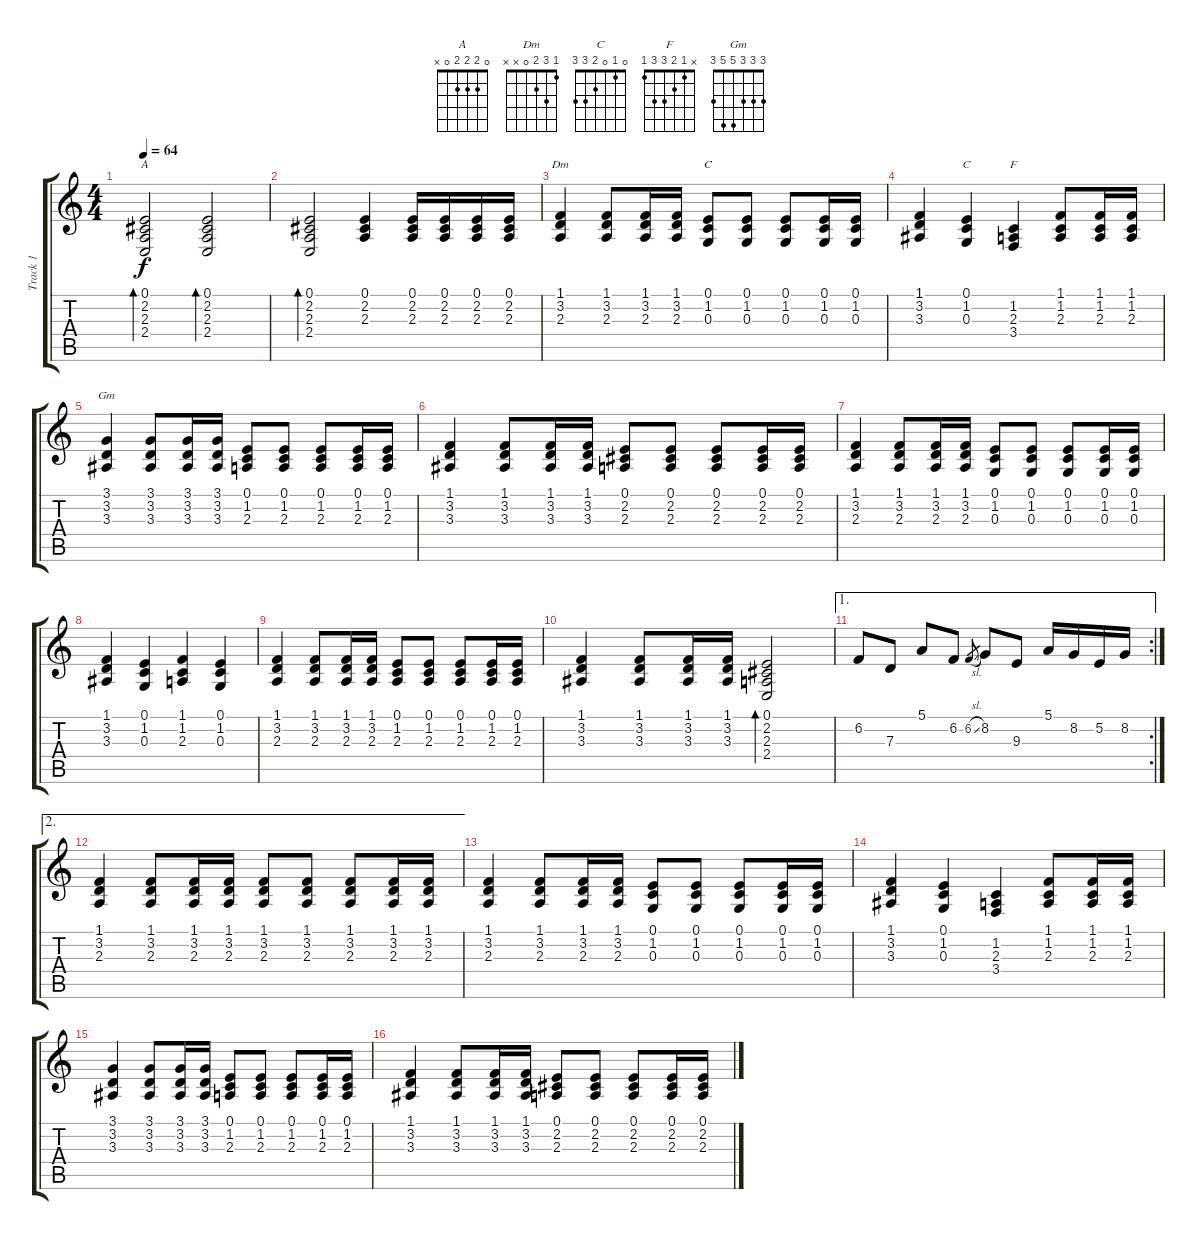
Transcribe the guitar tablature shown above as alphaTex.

\track ("Track 1" "Track 1") {instrument brightacousticpiano}
\staff {score tabs}
\tuning (E4 B3 G3 D3 A2 E2) {hide}
\chord ("A" 0 2 2 2 0 x)
\chord ("Dm" 1 3 2 0 x x)
\chord ("C" 0 1 0 2 3 x)
\chord ("C" 0 1 0 2 3 3)
\chord ("F" x 1 2 3 3 1)
\chord ("Gm" 3 3 3 5 5 3)
\ts (4 4)
\tempo 64
\clef g2
\ks c
(0.1 2.2 2.3 2.4).2{bd 480 ch "A" dy f} (0.1 2.2 2.3 2.4).2{bd 480} |
(0.1 2.2 2.3 2.4).2{bd 480} (0.1 2.2 2.3).4 (0.1 2.2 2.3).16 (0.1 2.2 2.3).16 (0.1 2.2 2.3).16 (0.1 2.2 2.3).16 |
(1.1 3.2 2.3).4{ch "Dm"} (1.1 3.2 2.3).8 (1.1 3.2 2.3).16 (1.1 3.2 2.3).16 (0.1 1.2 0.3).8{ch "C"} (0.1 1.2 0.3).8 (0.1 1.2 0.3).8 (0.1 1.2 0.3).16 (0.1 1.2 0.3).16 |
(1.1 3.2 3.3).4 (0.1 1.2 0.3).4{ch "C"} (1.2 2.3 3.4).4{ch "F"} (1.1 1.2 2.3).8 (1.1 1.2 2.3).16 (1.1 1.2 2.3).16 |
(3.1 3.2 3.3).4{ch "Gm"} (3.1 3.2 3.3).8 (3.1 3.2 3.3).16 (3.1 3.2 3.3).16 (0.1 1.2 2.3).8 (0.1 1.2 2.3).8 (0.1 1.2 2.3).8 (0.1 1.2 2.3).16 (0.1 1.2 2.3).16 |
(1.1 3.2 3.3).4 (1.1 3.2 3.3).8 (1.1 3.2 3.3).16 (1.1 3.2 3.3).16 (0.1 2.2 2.3).8 (0.1 2.2 2.3).8 (0.1 2.2 2.3).8 (0.1 2.2 2.3).16 (0.1 2.2 2.3).16 |
(1.1 3.2 2.3).4 (1.1 3.2 2.3).8 (1.1 3.2 2.3).16 (1.1 3.2 2.3).16 (0.1 1.2 0.3).8 (0.1 1.2 0.3).8 (0.1 1.2 0.3).8 (0.1 1.2 0.3).16 (0.1 1.2 0.3).16 |
(1.1 3.2 3.3).4 (0.1 1.2 0.3).4 (1.1 1.2 2.3).4 (0.1 1.2 0.3).4 |
(1.1 3.2 2.3).4 (1.1 3.2 2.3).8 (1.1 3.2 2.3).16 (1.1 3.2 2.3).16 (0.1 1.2 2.3).8 (0.1 1.2 2.3).8 (0.1 1.2 2.3).8 (0.1 1.2 2.3).16 (0.1 1.2 2.3).16 |
(1.1 3.2 3.3).4 (1.1 3.2 3.3).8 (1.1 3.2 3.3).16 (1.1 3.2 3.3).16 (0.1 2.2 2.3 2.4).2{bd 480} |
\ae 1
\rc 2
6.2.8 7.3.8 5.1.8 6.2.8 6.2{sl}.8{gr} 8.2.8 9.3.8 5.1.16 8.2.16 5.2.16 8.2.16 |
\ae 2
(1.1 3.2 2.3).4 (1.1 3.2 2.3).8 (1.1 3.2 2.3).16 (1.1 3.2 2.3).16 (1.1 3.2 2.3).8 (1.1 3.2 2.3).8 (1.1 3.2 2.3).8 (1.1 3.2 2.3).16 (1.1 3.2 2.3).16 |
(1.1 3.2 2.3).4 (1.1 3.2 2.3).8 (1.1 3.2 2.3).16 (1.1 3.2 2.3).16 (0.1 1.2 0.3).8 (0.1 1.2 0.3).8 (0.1 1.2 0.3).8 (0.1 1.2 0.3).16 (0.1 1.2 0.3).16 |
(1.1 3.2 3.3).4 (0.1 1.2 0.3).4 (1.2 2.3 3.4).4 (1.1 1.2 2.3).8 (1.1 1.2 2.3).16 (1.1 1.2 2.3).16 |
(3.1 3.2 3.3).4 (3.1 3.2 3.3).8 (3.1 3.2 3.3).16 (3.1 3.2 3.3).16 (0.1 1.2 2.3).8 (0.1 1.2 2.3).8 (0.1 1.2 2.3).8 (0.1 1.2 2.3).16 (0.1 1.2 2.3).16 |
(1.1 3.2 3.3).4 (1.1 3.2 3.3).8 (1.1 3.2 3.3).16 (1.1 3.2 3.3).16 (0.1 2.2 2.3).8 (0.1 2.2 2.3).8 (0.1 2.2 2.3).8 (0.1 2.2 2.3).16 (0.1 2.2 2.3).16
